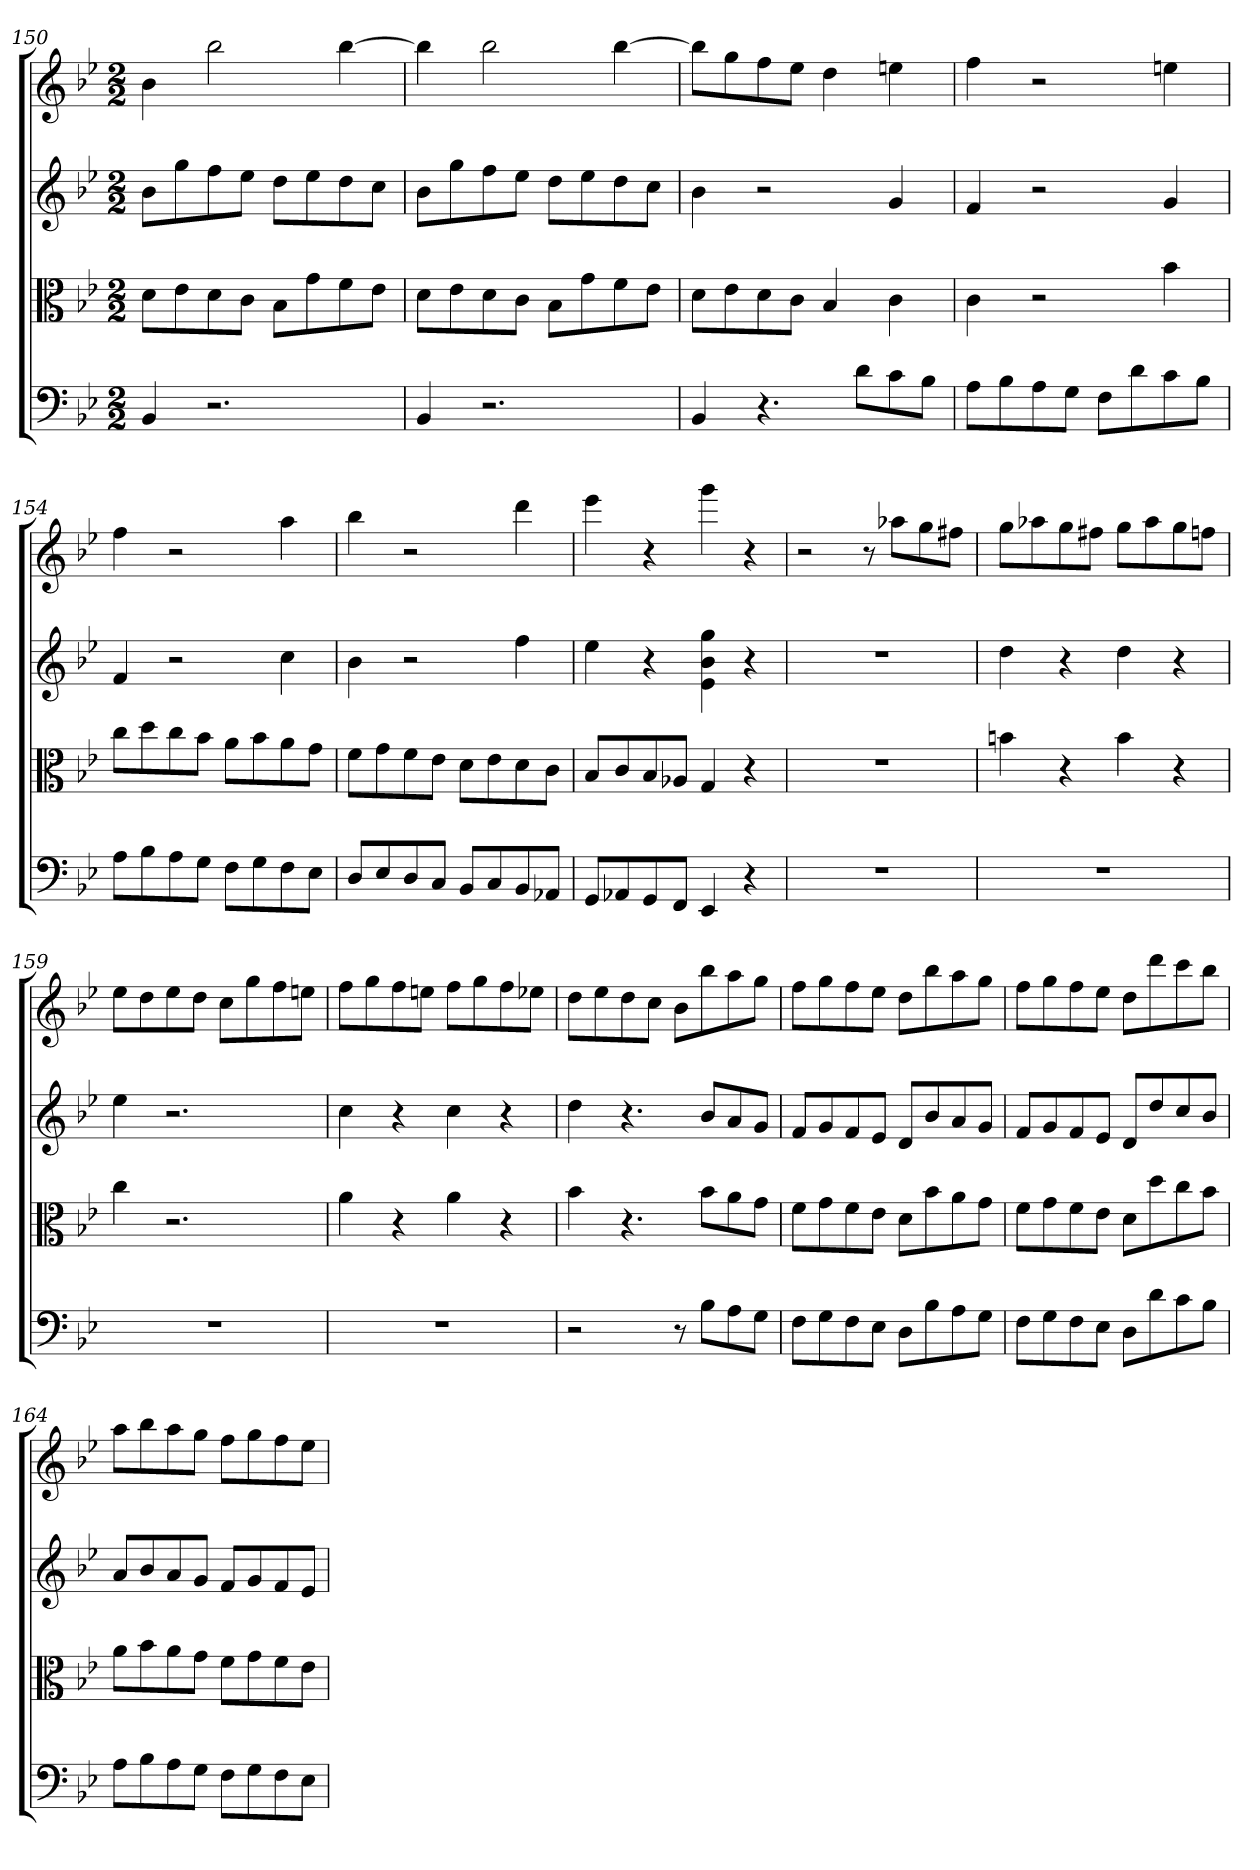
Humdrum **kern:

**kern	**kern	**kern	**kern
*part4	*part3	*part2	*part1
*staff4	*staff3	*staff2	*staff1
*clefF4	*clefC3	*	*
*k[b-e-]	*k[b-e-]	*k[b-e-]	*k[b-e-]
*B-:	*B-:	*B-:	*B-:
*M2/2	*M2/2	*M2/2	*M2/2
=150	=150	=150	=150
4BB-	8d\L	8b-L	4b-
.	8e-\	8gg	.
2.r	8d\	8ff	2bb-
.	8c\J	8ee-J	.
.	8B-\L	8ddL	.
.	8g\	8ee-	.
.	8f\	8dd	[4bb-
.	8e-\J	8ccJ	.
=151	=151	=151	=151
4BB-	8d\L	8b-L	4bb-]
.	8e-\	8gg	.
2.r	8d\	8ff	2bb-
.	8c\J	8ee-J	.
.	8B-\L	8ddL	.
.	8g\	8ee-	.
.	8f\	8dd	[4bb-
.	8e-\J	8ccJ	.
=152	=152	=152	=152
4BB-	8d\L	4b-	8bb-L]
.	8e-\	.	8gg
4.r	8d\	2r	8ff
.	8c\J	.	8ee-J
.	4B-	.	4dd
8d\L	.	.	.
8c\	4c	4g	4een
8B-\J	.	.	.
=153	=153	=153	=153
8A\L	4c	4f	4ff
8B-\	.	.	.
8A\	2r	2r	2r
8G\J	.	.	.
8F\L	.	.	.
8d\	.	.	.
8c\	4b-	4g	4een
8B-\J	.	.	.
=154	=154	=154	=154
8A\L	8cc\L	4f	4ff
8B-\	8dd\	.	.
8A\	8cc\	2r	2r
8G\J	8b-\J	.	.
8F\L	8a\L	.	.
8G\	8b-\	.	.
8F\	8a\	4cc	4aa
8E-\J	8g\J	.	.
=155	=155	=155	=155
8D/L	8f\L	4b-	4bb-
8E-/	8g\	.	.
8D/	8f\	2r	2r
8C/J	8e-\J	.	.
8BB-/L	8d\L	.	.
8C/	8e-\	.	.
8BB-/	8d\	4ff	4ddd
8AA-X/J	8c\J	.	.
=156	=156	=156	=156
8GG/L	8B-/L	4ee-	4eee-
8AA-X/	8c/	.	.
8GG/	8B-/	4r	4r
8FF/J	8A-X/J	.	.
4EE-	4G	4e- 4b- 4gg	4ggg
4r	4r	4r	4r
=157	=157	=157	=157
1r	1r	1r	2r
.	.	.	8r
.	.	.	8aa-XL
.	.	.	8gg
.	.	.	8ff#XJ
=158	=158	=158	=158
1r	4bn	4dd	8ggL
.	.	.	8aa-X
.	4r	4r	8gg
.	.	.	8ff#XJ
.	4b	4dd	8ggL
.	.	.	8aa-
.	4r	4r	8gg
.	.	.	8ffnJ
=159	=159	=159	=159
1r	4cc	4ee-	8ee-L
.	.	.	8dd
.	2.r	2.r	8ee-
.	.	.	8ddJ
.	.	.	8ccL
.	.	.	8gg
.	.	.	8ff
.	.	.	8eenJ
=160	=160	=160	=160
1r	4a	4cc	8ffL
.	.	.	8gg
.	4r	4r	8ff
.	.	.	8eenJ
.	4a	4cc	8ffL
.	.	.	8gg
.	4r	4r	8ff
.	.	.	8ee-XJ
=161	=161	=161	=161
2r	4b-	4dd	8ddL
.	.	.	8ee-
.	4.r	4.r	8dd
.	.	.	8ccJ
8r	.	.	8b-L
8B-\L	8b-\L	8b-L	8bb-
8A\	8a\	8a	8aa
8G\J	8g\J	8gJ	8ggJ
=162	=162	=162	=162
8F\L	8f\L	8fL	8ffL
8G\	8g\	8g	8gg
8F\	8f\	8f	8ff
8E-\J	8e-\J	8e-J	8ee-J
8D\L	8d\L	8dL	8ddL
8B-\	8b-\	8b-	8bb-
8A\	8a\	8a	8aa
8G\J	8g\J	8gJ	8ggJ
=163	=163	=163	=163
8F\L	8f\L	8fL	8ffL
8G\	8g\	8g	8gg
8F\	8f\	8f	8ff
8E-\J	8e-\J	8e-J	8ee-J
8D\L	8d\L	8dL	8ddL
8d\	8dd\	8dd	8ddd
8c\	8cc\	8cc	8ccc
8B-\J	8b-\J	8b-J	8bb-J
=164	=164	=164	=164
8A\L	8a\L	8aL	8aaL
8B-\	8b-\	8b-	8bb-
8A\	8a\	8a	8aa
8G\J	8g\J	8gJ	8ggJ
8F\L	8f\L	8fL	8ffL
8G\	8g\	8g	8gg
8F\	8f\	8f	8ff
8E-\J	8e-\J	8e-J	8ee-J
=	=	=	=
*-	*-	*-	*-
